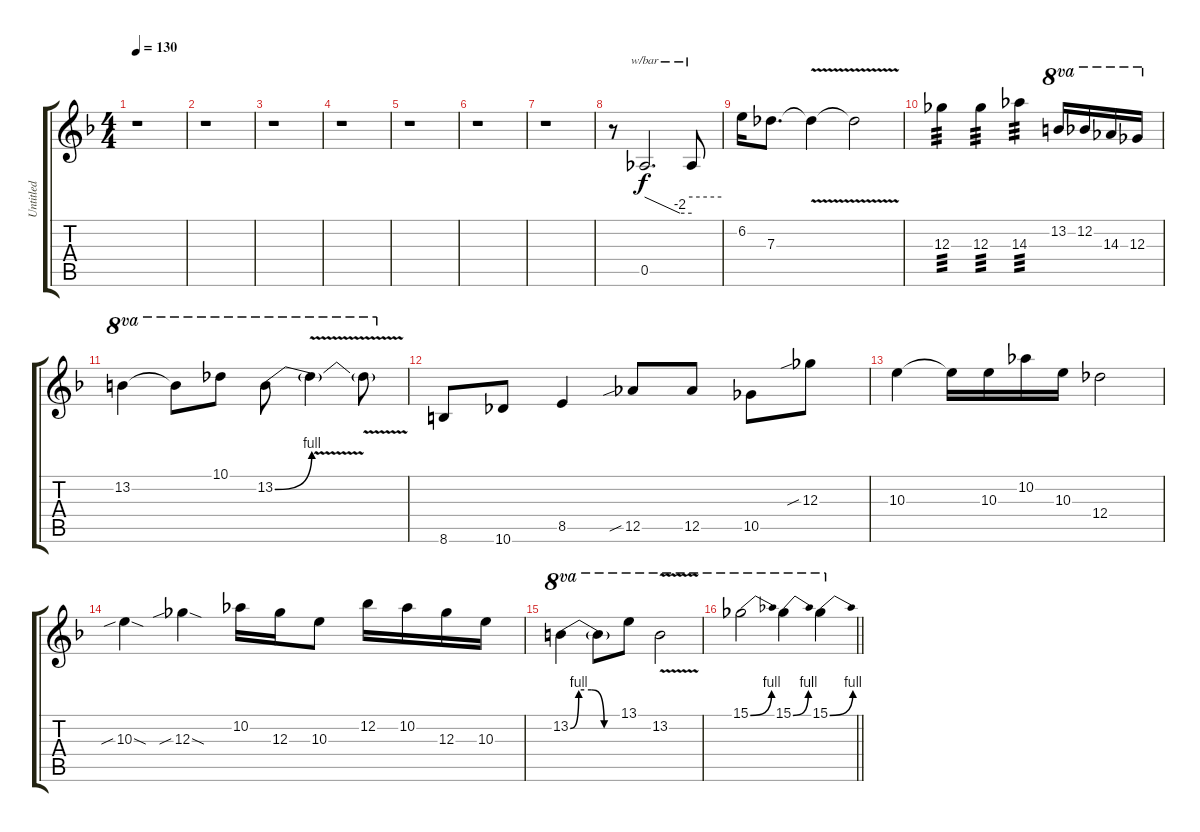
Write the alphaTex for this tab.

\track ("Untitled" "Untitled") {instrument overdrivenguitar}
\staff {score tabs}
\tuning (Eb4 Bb3 Gb3 Db3 Ab2 Eb2) {hide}
\ts (4 4)
\tempo 130
\clef g2
\ks f
r.1{dy f} |
r.1 |
r.1 |
r.1 |
r.1 |
r.1 |
r.1 |
r.8 0.5.2{d tbe (custom default 0 0 45 -8 60 -8)} 0.5{t}.8{tbe (hold default 0 0 60 0)} |
6.2.16 7.3.8{d} 7.3{v t}.4 7.3{v t}.2 |
12.3.4{tp 3} 12.3.4{tp 3} 14.3.4{tp 3} 13.2.16{ot 8va} 12.2.16{ot 8va} 14.3.16{ot 8va} 12.3.16{ot 8va} |
13.2.4{ot 8va} 13.2{t}.8{ot 8va} 10.1.8{ot 8va} 13.2{be (bend 0 0 60 4)}.8{ot 8va} 13.2{v t}.4{ot 8va} 13.2{v t}.8{ot 8va} |
8.6.8 10.6.8 8.5.4 12.5{sib}.8 12.5.8 10.5.8 12.3{sib}.8 |
10.3.4 10.3{t}.16 10.3.16 10.2.16 10.3.16 12.4.2 |
10.3{sib sod}.4 12.3{sib sod}.4 10.2.16 12.3.16 10.3.8 12.2.16 10.2.16 12.3.16 10.3.16 |
13.2{be (custom 0 0 10 4 25 4 40 0 60 0)}.4{ot 8va} 13.2{t}.8{ot 8va} 13.1.8{ot 8va} 13.2{v}.2{ot 8va} |
\barLineRight lightlight
15.1{be (bend 0 0 60 4)}.2{ot 8va} 15.1{be (bend 0 0 60 4)}.4{ot 8va} 15.1{be (bend 0 0 60 4)}.4{ot 8va}
